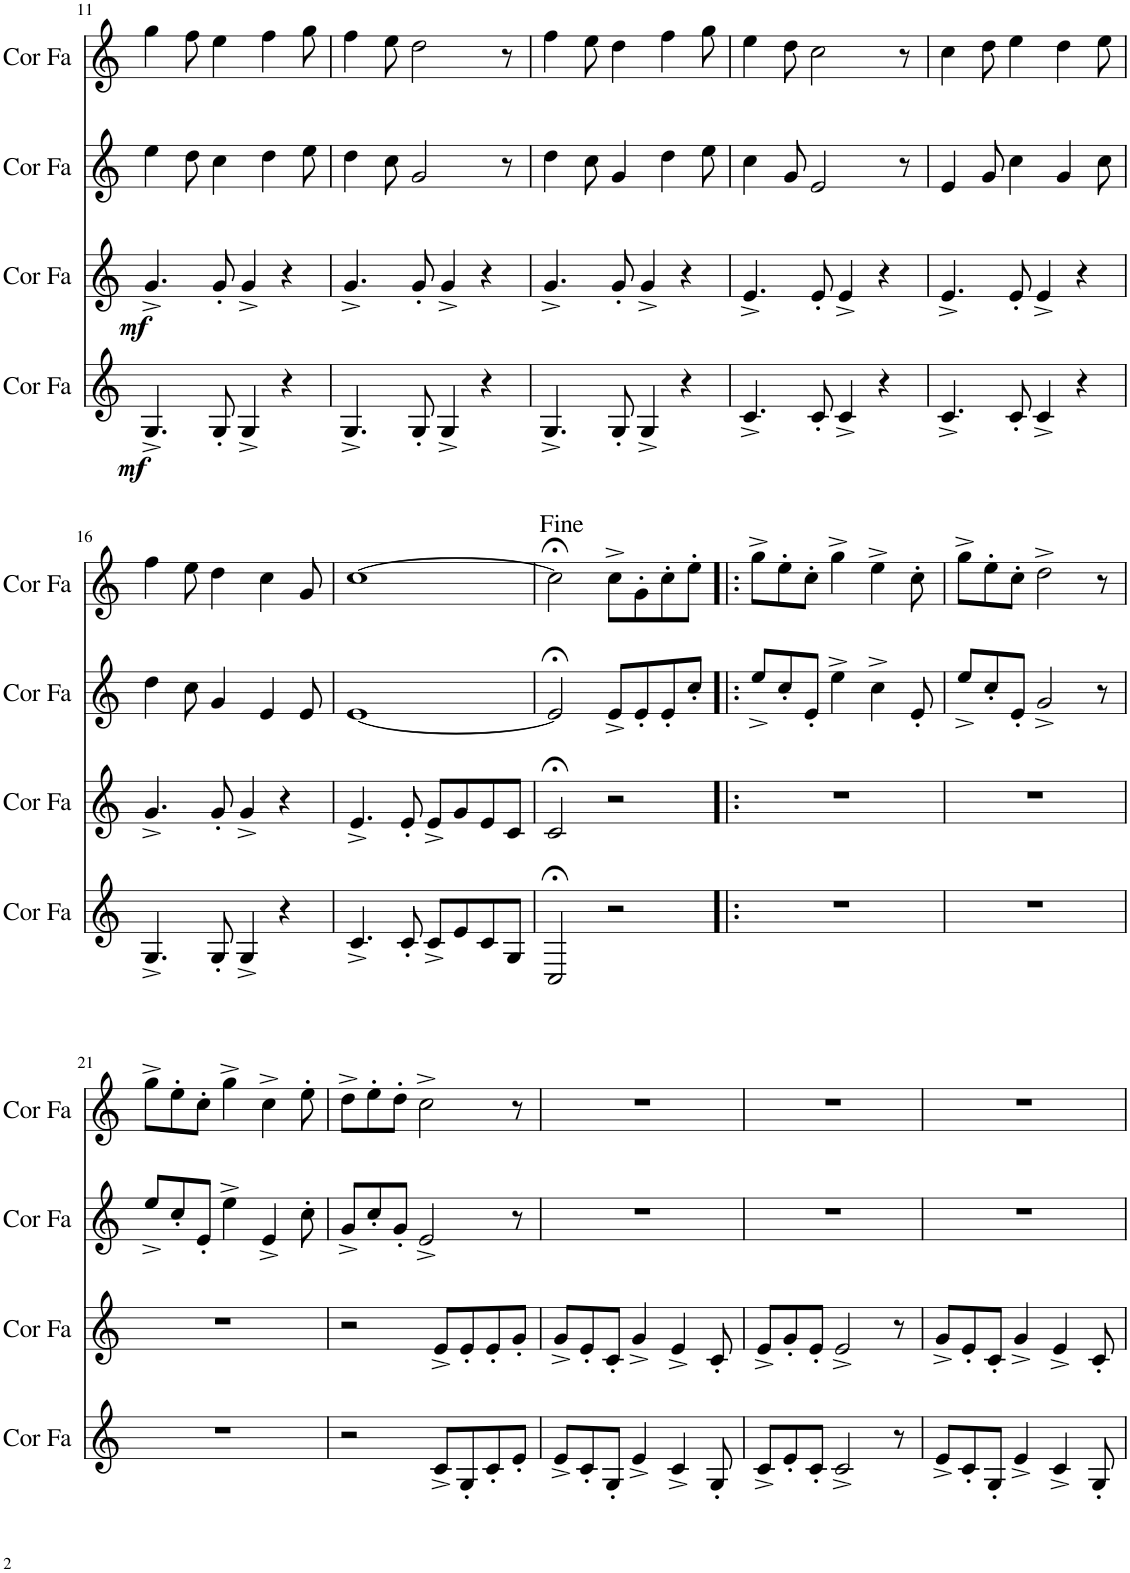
**kern	**dynam	**kern	**dynam	**kern	**kern
*part4	*part4	*part3	*part3	*part2	*part1
*staff4	*staff4	*staff3	*staff3	*staff2	*staff1
*I"Cor en Fa	*	*I"Cor en Fa	*	*I"Cor en Fa	*I"Cor en Fa
*I'Cor Fa	*	*I'Cor Fa	*	*I'Cor Fa	*I'Cor Fa
!!LO:PB:g=z
*clefG2	*	*clefG2	*	*clefG2	*clefG2
*Trd4c7	*	*Trd4c7	*	*Trd4c7	*Trd4c7
*k[]	*	*k[]	*	*k[]	*k[]
*M4/4	*	*M4/4	*	*M4/4	*M4/4
=11	=11	=11	=11	=11	=11
!	!LO:DY:b	!	!LO:DY:b	!	!
4.G^/	mf	4.g^/	mf	4ee\	4gg\
.	.	.	.	8dd\	8ff\
8G'/	.	8g'/	.	4cc\	4ee\
4G^/	.	4g^/	.	.	.
.	.	.	.	4dd\	4ff\
4r	.	4r	.	.	.
.	.	.	.	8ee\	8gg\
=12	=12	=12	=12	=12	=12
4.G^/	.	4.g^/	.	4dd\	4ff\
.	.	.	.	8cc\	8ee\
8G'/	.	8g'/	.	2g/	2dd\
4G^/	.	4g^/	.	.	.
4r	.	4r	.	.	.
.	.	.	.	8r	8r
=13	=13	=13	=13	=13	=13
4.G^/	.	4.g^/	.	4dd\	4ff\
.	.	.	.	8cc\	8ee\
8G'/	.	8g'/	.	4g/	4dd\
4G^/	.	4g^/	.	.	.
.	.	.	.	4dd\	4ff\
4r	.	4r	.	.	.
.	.	.	.	8ee\	8gg\
=14	=14	=14	=14	=14	=14
4.c^/	.	4.e^/	.	4cc\	4ee\
.	.	.	.	8g/	8dd\
8c'/	.	8e'/	.	2e/	2cc\
4c^/	.	4e^/	.	.	.
4r	.	4r	.	.	.
.	.	.	.	8r	8r
=15	=15	=15	=15	=15	=15
4.c^/	.	4.e^/	.	4e/	4cc\
.	.	.	.	8g/	8dd\
8c'/	.	8e'/	.	4cc\	4ee\
4c^/	.	4e^/	.	.	.
.	.	.	.	4g/	4dd\
4r	.	4r	.	.	.
.	.	.	.	8cc\	8ee\
!!LO:LB:g=z
=16	=16	=16	=16	=16	=16
4.G^/	.	4.g^/	.	4dd\	4ff\
.	.	.	.	8cc\	8ee\
8G'/	.	8g'/	.	4g/	4dd\
4G^/	.	4g^/	.	.	.
.	.	.	.	4e/	4cc\
4r	.	4r	.	.	.
.	.	.	.	8e/	8g/
=17	=17	=17	=17	=17	=17
4.c^/	.	4.e^/	.	[1e	[1cc
8c'/	.	8e'/	.	.	.
8c^/L	.	8e^/L	.	.	.
8e/	.	8g/	.	.	.
8c/	.	8e/	.	.	.
8G/J	.	8c/J	.	.	.
=18	=18	=18	=18	=18	=18
2C;</	.	2c;</	.	2e;</]	2cc;<\]
2r	.	2r	.	8e^/L	8cc^\L
.	.	.	.	8e'/	8g'\
.	.	.	.	8e'/	8cc'\
.	.	.	.	8cc'/J	8ee'\J
=19!|:	=19!|:	=19!|:	=19!|:	=19!|:	=19!|:
1r	.	1r	.	8ee^/L	8gg^\L
.	.	.	.	8cc'/	8ee'\
.	.	.	.	8e'/J	8cc'\J
.	.	.	.	4ee^\	4gg^\
.	.	.	.	4cc^\	4ee^\
.	.	.	.	8e'/	8cc'\
=20	=20	=20	=20	=20	=20
1r	.	1r	.	8ee^/L	8gg^\L
.	.	.	.	8cc'/	8ee'\
.	.	.	.	8e'/J	8cc'\J
.	.	.	.	2g^/	2dd^\
.	.	.	.	8r	8r
!!LO:LB:g=z
=21	=21	=21	=21	=21	=21
1r	.	1r	.	8ee^/L	8gg^\L
.	.	.	.	8cc'/	8ee'\
.	.	.	.	8e'/J	8cc'\J
.	.	.	.	4ee^\	4gg^\
.	.	.	.	4e^/	4cc^\
.	.	.	.	8cc'\	8ee'\
=22	=22	=22	=22	=22	=22
2r	.	2r	.	8g^/L	8dd^\L
.	.	.	.	8cc'/	8ee'\
.	.	.	.	8g'/J	8dd'\J
.	.	.	.	2e^/	2cc^\
8c^/L	.	8e^/L	.	.	.
8G'/	.	8e'/	.	.	.
8c'/	.	8e'/	.	.	.
8e'/J	.	8g'/J	.	8r	8r
=23	=23	=23	=23	=23	=23
8e^/L	.	8g^/L	.	1r	1r
8c'/	.	8e'/	.	.	.
8G'/J	.	8c'/J	.	.	.
4e^/	.	4g^/	.	.	.
4c^/	.	4e^/	.	.	.
8G'/	.	8c'/	.	.	.
=24	=24	=24	=24	=24	=24
8c^/L	.	8e^/L	.	1r	1r
8e'/	.	8g'/	.	.	.
8c'/J	.	8e'/J	.	.	.
2c^/	.	2e^/	.	.	.
8r	.	8r	.	.	.
=25	=25	=25	=25	=25	=25
8e^/L	.	8g^/L	.	1r	1r
8c'/	.	8e'/	.	.	.
8G'/J	.	8c'/J	.	.	.
4e^/	.	4g^/	.	.	.
4c^/	.	4e^/	.	.	.
8G'/	.	8c'/	.	.	.
=	=	=	=	=	=
*-	*-	*-	*-	*-	*-
